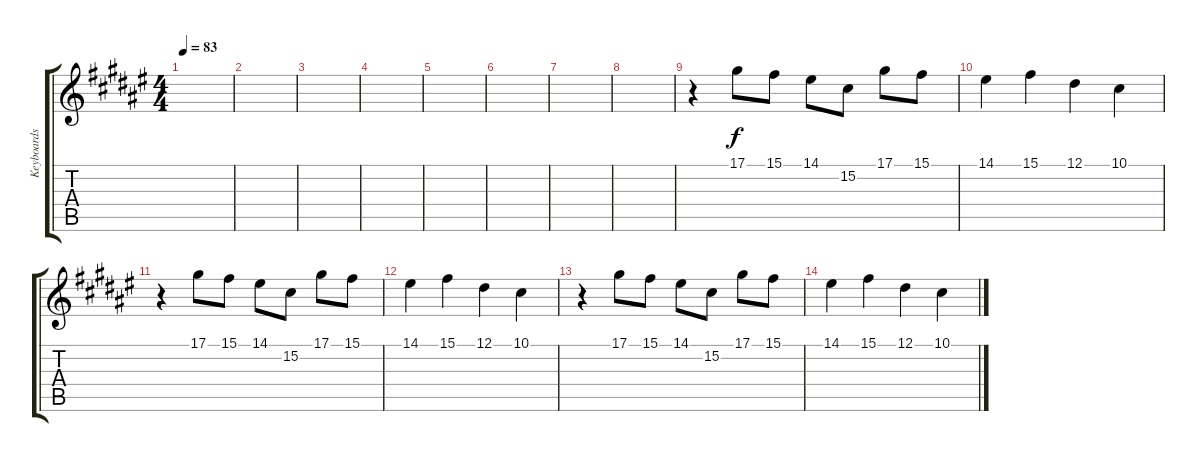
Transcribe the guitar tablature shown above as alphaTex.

\track ("Keyboards" "Keyboards") {instrument stringensemble1}
\staff {score tabs}
\tuning (Eb4 Bb3 Gb3 Db3 Ab2 Eb2) {hide}
\ts (4 4)
\tempo 83
\clef g2
\ks d#minor
|
|
|
|
|
|
|
|
r.4 17.1.8 15.1.8 14.1.8 15.2.8 17.1.8 15.1.8 |
14.1.4 15.1.4 12.1.4 10.1.4 |
r.4 17.1.8 15.1.8 14.1.8 15.2.8 17.1.8 15.1.8 |
14.1.4 15.1.4 12.1.4 10.1.4 |
r.4 17.1.8 15.1.8 14.1.8 15.2.8 17.1.8 15.1.8 |
14.1.4 15.1.4 12.1.4 10.1.4
